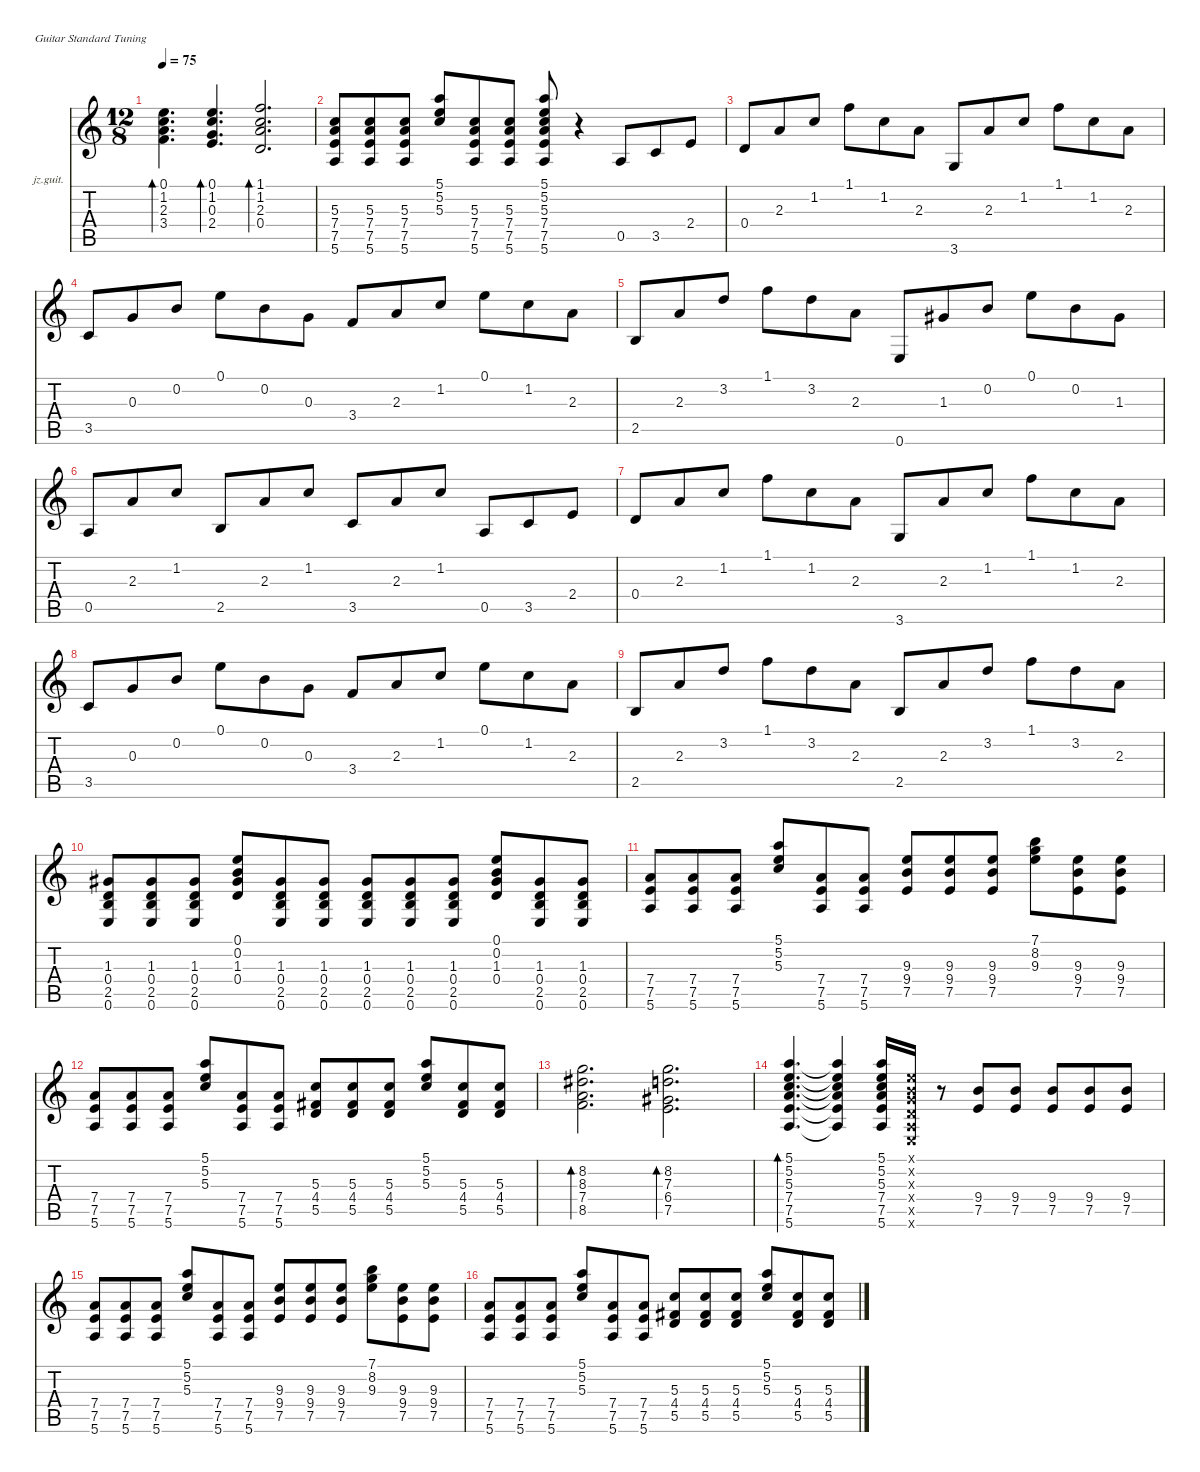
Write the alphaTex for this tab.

\defaultSystemsLayout 4
\hideDynamics
\bracketExtendMode nobrackets
\firstSystemTrackNameOrientation horizontal
\otherSystemsTrackNameOrientation horizontal
\track ("Guitar 2" "jz.guit.") {instrument electricguitarjazz}
\staff {score tabs}
\tuning (E4 B3 G3 D3 A2 E2)
\ts (12 8)
\tempo 75
\clef g2
\ks c
(0.1 1.2 2.3 3.4).4{d bd 120 dy f beam Down} (0.1 1.2 0.3 2.4).4{d bd 120 beam Up} (1.1 1.2 2.3 0.4).2{d bd 120 beam Up} |
(5.3 7.4 7.5 5.6).8{beam Up} (5.3 7.4 7.5 5.6).8{beam Up} (5.3 7.4 7.5 5.6).8{beam Up} (5.1 5.2 5.3).8{beam Up} (5.3 7.4 7.5 5.6).8{beam Up} (5.3 7.4 7.5 5.6).8{beam Up} (5.1 5.2 5.3 7.4 7.5 5.6).8{beam Up} r.4{beam Up} 0.5.8{beam Up} 3.5.8{beam Up} 2.4.8{beam Up} |
0.4.8{beam Up} 2.3.8{beam Up} 1.2.8{beam Up} 1.1.8{beam Down} 1.2.8{beam Down} 2.3.8{beam Down} 3.6.8{beam Up} 2.3.8{beam Up} 1.2.8{beam Up} 1.1.8{beam Down} 1.2.8{beam Down} 2.3.8{beam Down} |
3.5.8{beam Up} 0.3.8{beam Up} 0.2.8{beam Up} 0.1.8{beam Down} 0.2.8{beam Down} 0.3.8{beam Down} 3.4.8{beam Up} 2.3.8{beam Up} 1.2.8{beam Up} 0.1.8{beam Down} 1.2.8{beam Down} 2.3.8{beam Down} |
2.5.8{beam Up} 2.3.8{beam Up} 3.2.8{beam Up} 1.1.8{beam Down} 3.2.8{beam Down} 2.3.8{beam Down} 0.6.8{beam Up} 1.3{acc #}.8{beam Up} 0.2.8{beam Up} 0.1.8{beam Down} 0.2.8{beam Down} 1.3{acc #}.8{beam Down} |
0.5.8{beam Up} 2.3.8{beam Up} 1.2.8{beam Up} 2.5.8{beam Up} 2.3.8{beam Up} 1.2.8{beam Up} 3.5.8{beam Up} 2.3.8{beam Up} 1.2.8{beam Up} 0.5.8{beam Up} 3.5.8{beam Up} 2.4.8{beam Up} |
0.4.8{beam Up} 2.3.8{beam Up} 1.2.8{beam Up} 1.1.8{beam Down} 1.2.8{beam Down} 2.3.8{beam Down} 3.6.8{beam Up} 2.3.8{beam Up} 1.2.8{beam Up} 1.1.8{beam Down} 1.2.8{beam Down} 2.3.8{beam Down} |
3.5.8{beam Up} 0.3.8{beam Up} 0.2.8{beam Up} 0.1.8{beam Down} 0.2.8{beam Down} 0.3.8{beam Down} 3.4.8{beam Up} 2.3.8{beam Up} 1.2.8{beam Up} 0.1.8{beam Down} 1.2.8{beam Down} 2.3.8{beam Down} |
2.5.8{beam Up} 2.3.8{beam Up} 3.2.8{beam Up} 1.1.8{beam Down} 3.2.8{beam Down} 2.3.8{beam Down} 2.5.8{beam Up} 2.3.8{beam Up} 3.2.8{beam Up} 1.1.8{beam Down} 3.2.8{beam Down} 2.3.8{beam Down} |
(1.3{acc #} 0.4 2.5 0.6).8{beam Up} (1.3{acc #} 0.4 2.5 0.6).8{beam Up} (1.3{acc #} 0.4 2.5 0.6).8{beam Up} (0.1 0.2 1.3{acc #} 0.4).8{beam Up} (1.3{acc #} 0.4 2.5 0.6).8{beam Up} (1.3{acc #} 0.4 2.5 0.6).8{beam Up} (1.3{acc #} 0.4 2.5 0.6).8{beam Up} (1.3{acc #} 0.4 2.5 0.6).8{beam Up} (1.3{acc #} 0.4 2.5 0.6).8{beam Up} (0.1 0.2 1.3{acc #} 0.4).8{beam Up} (1.3{acc #} 0.4 2.5 0.6).8{beam Up} (1.3{acc #} 0.4 2.5 0.6).8{beam Up} |
(7.4 7.5 5.6).8{beam Up} (7.4 7.5 5.6).8{beam Up} (7.4 7.5 5.6).8{beam Up} (5.1 5.2 5.3).8{beam Up} (7.4 7.5 5.6).8{beam Up} (7.4 7.5 5.6).8{beam Up} (9.3 9.4 7.5).8{beam Up} (9.3 9.4 7.5).8{beam Up} (9.3 9.4 7.5).8{beam Up} (7.1 8.2 9.3).8{beam Down} (9.3 9.4 7.5).8{beam Down} (9.3 9.4 7.5).8{beam Down} |
(7.4 7.5 5.6).8{beam Up} (7.4 7.5 5.6).8{beam Up} (7.4 7.5 5.6).8{beam Up} (5.1 5.2 5.3).8{beam Up} (7.4 7.5 5.6).8{beam Up} (7.4 7.5 5.6).8{beam Up} (5.3 4.4{acc #} 5.5).8{beam Up} (5.3 4.4{acc #} 5.5).8{beam Up} (5.3 4.4{acc #} 5.5).8{beam Up} (5.1 5.2 5.3).8{beam Up} (5.3 4.4{acc #} 5.5).8{beam Up} (5.3 4.4{acc #} 5.5).8{beam Up} |
(8.2 8.3{acc #} 7.4 8.5).2{d bd 120 beam Down} (8.2 7.3 6.4{acc #} 7.5).2{d bd 120 beam Down} |
(5.1 5.2 5.3 7.4 7.5 5.6).4{d bd 120 beam Up} (5.1{t} 5.2{t} 5.3{t} 7.4{t} 7.5{t} 5.6{t}).4{beam Up} (5.1 5.2 5.3 7.4 7.5 5.6).16{beam Up} (0.1{x} 0.2{x} 0.3{x} 0.4{x} 0.5{x} 0.6{x}).16{dy p beam Up} r.8{beam Up} (9.4 7.5).8{dy fff beam Up} (9.4 7.5).8{beam Up} (9.4 7.5).8{beam Up} (9.4 7.5).8{beam Up} (9.4 7.5).8{beam Up} |
(7.4 7.5 5.6).8{dy f beam Up} (7.4 7.5 5.6).8{beam Up} (7.4 7.5 5.6).8{beam Up} (5.1 5.2 5.3).8{beam Up} (7.4 7.5 5.6).8{beam Up} (7.4 7.5 5.6).8{beam Up} (9.3 9.4 7.5).8{beam Up} (9.3 9.4 7.5).8{beam Up} (9.3 9.4 7.5).8{beam Up} (7.1 8.2 9.3).8{beam Down} (9.3 9.4 7.5).8{beam Down} (9.3 9.4 7.5).8{beam Down} |
(7.4 7.5 5.6).8{beam Up} (7.4 7.5 5.6).8{beam Up} (7.4 7.5 5.6).8{beam Up} (5.1 5.2 5.3).8{beam Up} (7.4 7.5 5.6).8{beam Up} (7.4 7.5 5.6).8{beam Up} (5.3 4.4{acc #} 5.5).8{beam Up} (5.3 4.4{acc #} 5.5).8{beam Up} (5.3 4.4{acc #} 5.5).8{beam Up} (5.1 5.2 5.3).8{beam Up} (5.3 4.4{acc #} 5.5).8{beam Up} (5.3 4.4{acc #} 5.5).8{beam Up}
